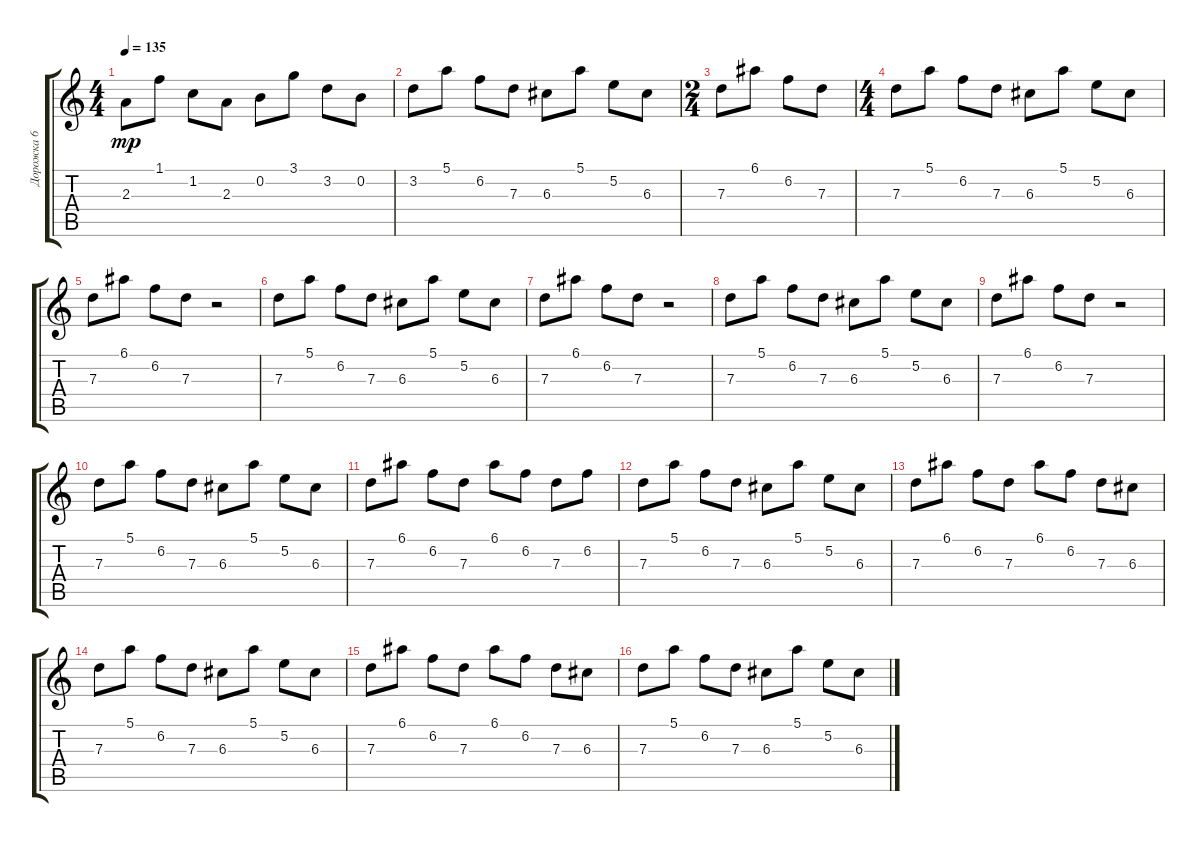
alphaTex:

\track ("Дорожка 6" "Дорожка 6") {instrument overdrivenguitar}
\staff {score tabs}
\tuning (E4 B3 G3 D3 A2 E2) {hide}
\ts (4 4)
\tempo 135
\clef g2
\ks c
2.3.8{dy mp} 1.1.8 1.2.8 2.3.8 0.2.8 3.1.8 3.2.8 0.2.8 |
3.2.8 5.1.8 6.2.8 7.3.8 6.3.8 5.1.8 5.2.8 6.3.8 |
\ts (2 4)
7.3.8 6.1.8 6.2.8 7.3.8 |
\ts (4 4)
7.3.8 5.1.8 6.2.8 7.3.8 6.3.8 5.1.8 5.2.8 6.3.8 |
7.3.8 6.1.8 6.2.8 7.3.8 r.2 |
7.3.8 5.1.8 6.2.8 7.3.8 6.3.8 5.1.8 5.2.8 6.3.8 |
7.3.8 6.1.8 6.2.8 7.3.8 r.2 |
7.3.8 5.1.8 6.2.8 7.3.8 6.3.8 5.1.8 5.2.8 6.3.8 |
7.3.8 6.1.8 6.2.8 7.3.8 r.2 |
7.3.8 5.1.8 6.2.8 7.3.8 6.3.8 5.1.8 5.2.8 6.3.8 |
7.3.8 6.1.8 6.2.8 7.3.8 6.1.8 6.2.8 7.3.8 6.2.8 |
7.3.8 5.1.8 6.2.8 7.3.8 6.3.8 5.1.8 5.2.8 6.3.8 |
7.3.8 6.1.8 6.2.8 7.3.8 6.1.8 6.2.8 7.3.8 6.3.8 |
7.3.8 5.1.8 6.2.8 7.3.8 6.3.8 5.1.8 5.2.8 6.3.8 |
7.3.8 6.1.8 6.2.8 7.3.8 6.1.8 6.2.8 7.3.8 6.3.8 |
7.3.8 5.1.8 6.2.8 7.3.8 6.3.8 5.1.8 5.2.8 6.3.8
